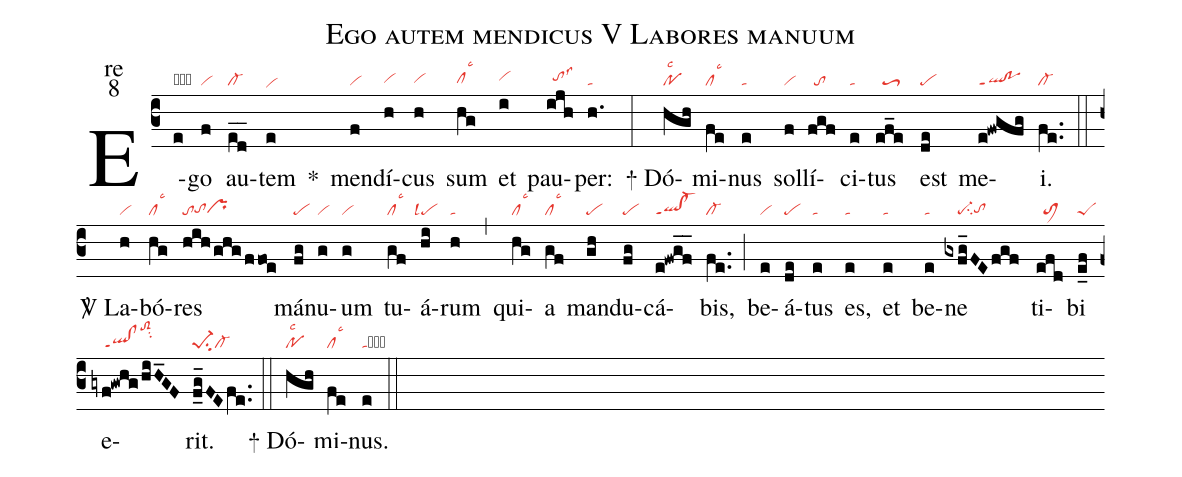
name:Ego autem mendicus V Labores manuum;
office-part:re;
mode:8;
nabc-lines:1;
%%
(c3) E(e|obta)go(f|vi) au(ed__|cl-)tem(e|vihe) <sp>*</sp>() men(f|vi)dí(h|vihg)cus(h|vihg) sum(hg|clhglsc3) et(i|vihh) pau(ijh|//tohhlss3)per:(h.|ta) (:)
<sp>+</sp> Dó(hgh|polsc2)mi(fe|cllsc3)nus(e|ta) sol(f|vi)lí(fgf|//to)ci(e|ta)tus(ef_e|//toS3) est(de|pe) me(e!fwgfg|ql!poppt1)i.(fe..|cl-) (::)

<sp>V/</sp> La(h|vi)bó(hg|cllsc3)res(hih/ghg/ffoe|totohgprhg) má(fg|pe)nu(g|vi)um(g|vi) tu(gf|cllsc3)á(hi|``pelsl4)rum(h|ta) (,) qui(hg|cllsc3)a(gf|cllsc3) man(gh|pe)du(fg|pe)cá(e!fwgf__|ql!cl-ppt1)bis,(fe..|cl-) (;) be(e|vi)á(de|pe)tus(e|ta) es,(e|ta) et(e|ta) be(e|ta)ne(gxfg_FEfgf|////pe-su2tohg) ti(efd|//toM1)bi(e_f|peS) e(gyf!gwhg/hiH_GF|////ql!clppt1toS2hmsu2)rit.(f_g_FEfe..|pe-1su2cl-) (::)
<sp>+</sp> Dó(hgh|polsc2)mi(fe|cllsc3)nus.(e|tacb) (::)
